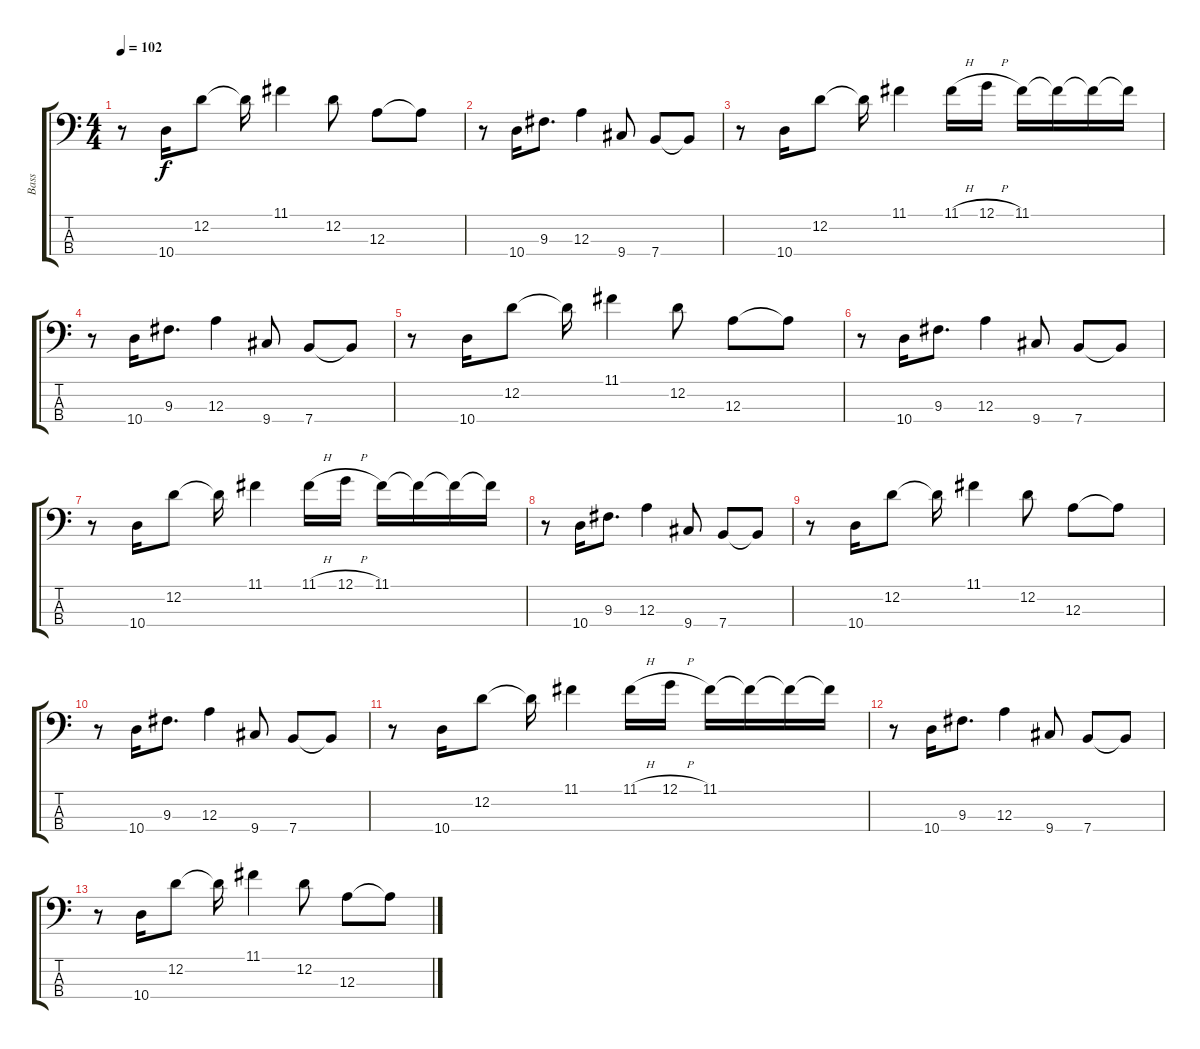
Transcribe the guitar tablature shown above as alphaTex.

\track ("Bass" "Bass") {instrument electricbassfinger}
\staff {score tabs}
\tuning (G2 D2 A1 E1) {hide}
\ts (4 4)
\tempo 102
\clef f4
\ks c
r.8{dy f} 10.4.16 12.2.8 12.2{t}.16 11.1.4 12.2.8 12.3.8 12.3{t}.8 |
r.8 10.4.16 9.3.8{d} 12.3.4 9.4.8 7.4.8 7.4{t}.8 |
r.8 10.4.16 12.2.8 12.2{t}.16 11.1.4 11.1{h}.16 12.1{h}.16 11.1.16 11.1{t}.16 11.1{t}.16 11.1{t}.16 |
r.8 10.4.16 9.3.8{d} 12.3.4 9.4.8 7.4.8 7.4{t}.8 |
r.8 10.4.16 12.2.8 12.2{t}.16 11.1.4 12.2.8 12.3.8 12.3{t}.8 |
r.8 10.4.16 9.3.8{d} 12.3.4 9.4.8 7.4.8 7.4{t}.8 |
r.8 10.4.16 12.2.8 12.2{t}.16 11.1.4 11.1{h}.16 12.1{h}.16 11.1.16 11.1{t}.16 11.1{t}.16 11.1{t}.16 |
r.8 10.4.16 9.3.8{d} 12.3.4 9.4.8 7.4.8 7.4{t}.8 |
r.8 10.4.16 12.2.8 12.2{t}.16 11.1.4 12.2.8 12.3.8 12.3{t}.8 |
r.8 10.4.16 9.3.8{d} 12.3.4 9.4.8 7.4.8 7.4{t}.8 |
r.8 10.4.16 12.2.8 12.2{t}.16 11.1.4 11.1{h}.16 12.1{h}.16 11.1.16 11.1{t}.16 11.1{t}.16 11.1{t}.16 |
r.8 10.4.16 9.3.8{d} 12.3.4 9.4.8 7.4.8 7.4{t}.8 |
r.8 10.4.16 12.2.8 12.2{t}.16 11.1.4 12.2.8 12.3.8 12.3{t}.8
